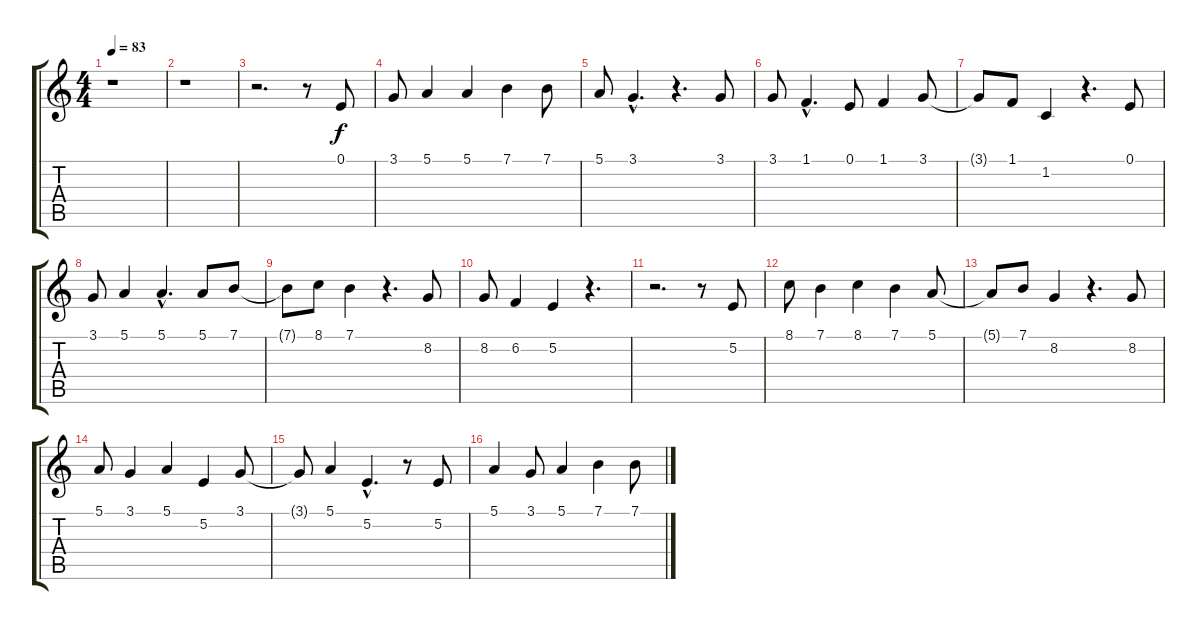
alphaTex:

\track "" {instrument vibraphone}
\staff {score tabs}
\tuning (E4 B3 G3 D3 A2 E2) {hide}
\ts (4 4)
\tempo 83
\clef g2
\ks c
r.1{dy f} |
r.1 |
r.2{d} r.8 0.1.8 |
3.1.8 5.1.4 5.1.4 7.1.4 7.1.8 |
5.1.8 3.1{hac}.4{d} r.4{d} 3.1.8 |
3.1.8 1.1{hac}.4{d} 0.1.8 1.1.4 3.1.8 |
3.1{t}.8 1.1.8 1.2.4 r.4{d} 0.1.8 |
3.1.8 5.1.4 5.1{hac}.4{d} 5.1.8 7.1.8 |
7.1{t}.8 8.1.8 7.1.4 r.4{d} 8.2.8 |
8.2.8 6.2.4 5.2.4 r.4{d} |
r.2{d} r.8 5.2.8 |
8.1.8 7.1.4 8.1.4 7.1.4 5.1.8 |
5.1{t}.8 7.1.8 8.2.4 r.4{d} 8.2.8 |
5.1.8 3.1.4 5.1.4 5.2.4 3.1.8 |
3.1{t}.8 5.1.4 5.2{hac}.4{d} r.8 5.2.8 |
5.1.4 3.1.8 5.1.4 7.1.4 7.1.8
